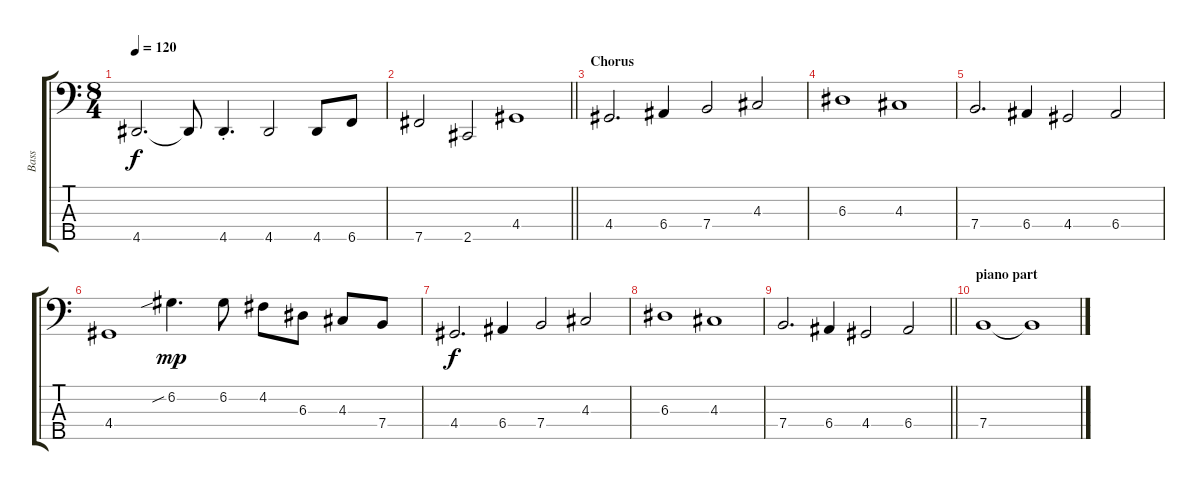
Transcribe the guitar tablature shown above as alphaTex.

\track ("Bass" "Bass") {instrument electricbassfinger}
\staff {score tabs}
\tuning (G2 D2 A1 E1 B0) {hide}
\ts (8 4)
\tempo 120
\clef f4
\ks c
4.5.2{d dy f} 4.5{t}.8 4.5{st}.4{d} 4.5.2 4.5.8 6.5.8 |
\barLineRight lightlight
7.5.2 2.5.2 4.4.1 |
\section ("" "Chorus")
4.4.2{d} 6.4.4 7.4.2 4.3.2 |
6.3.1 4.3.1 |
7.4.2{d} 6.4.4 4.4.2 6.4.2 |
4.4.1 6.2{sib}.4{d dy mp} 6.2.8 4.2.8 6.3.8 4.3.8 7.4.8 |
4.4.2{d dy f} 6.4.4 7.4.2 4.3.2 |
6.3.1 4.3.1 |
\barLineRight lightlight
7.4.2{d} 6.4.4 4.4.2 6.4.2 |
\section ("" "piano part")
7.4.1 7.4{t}.1
